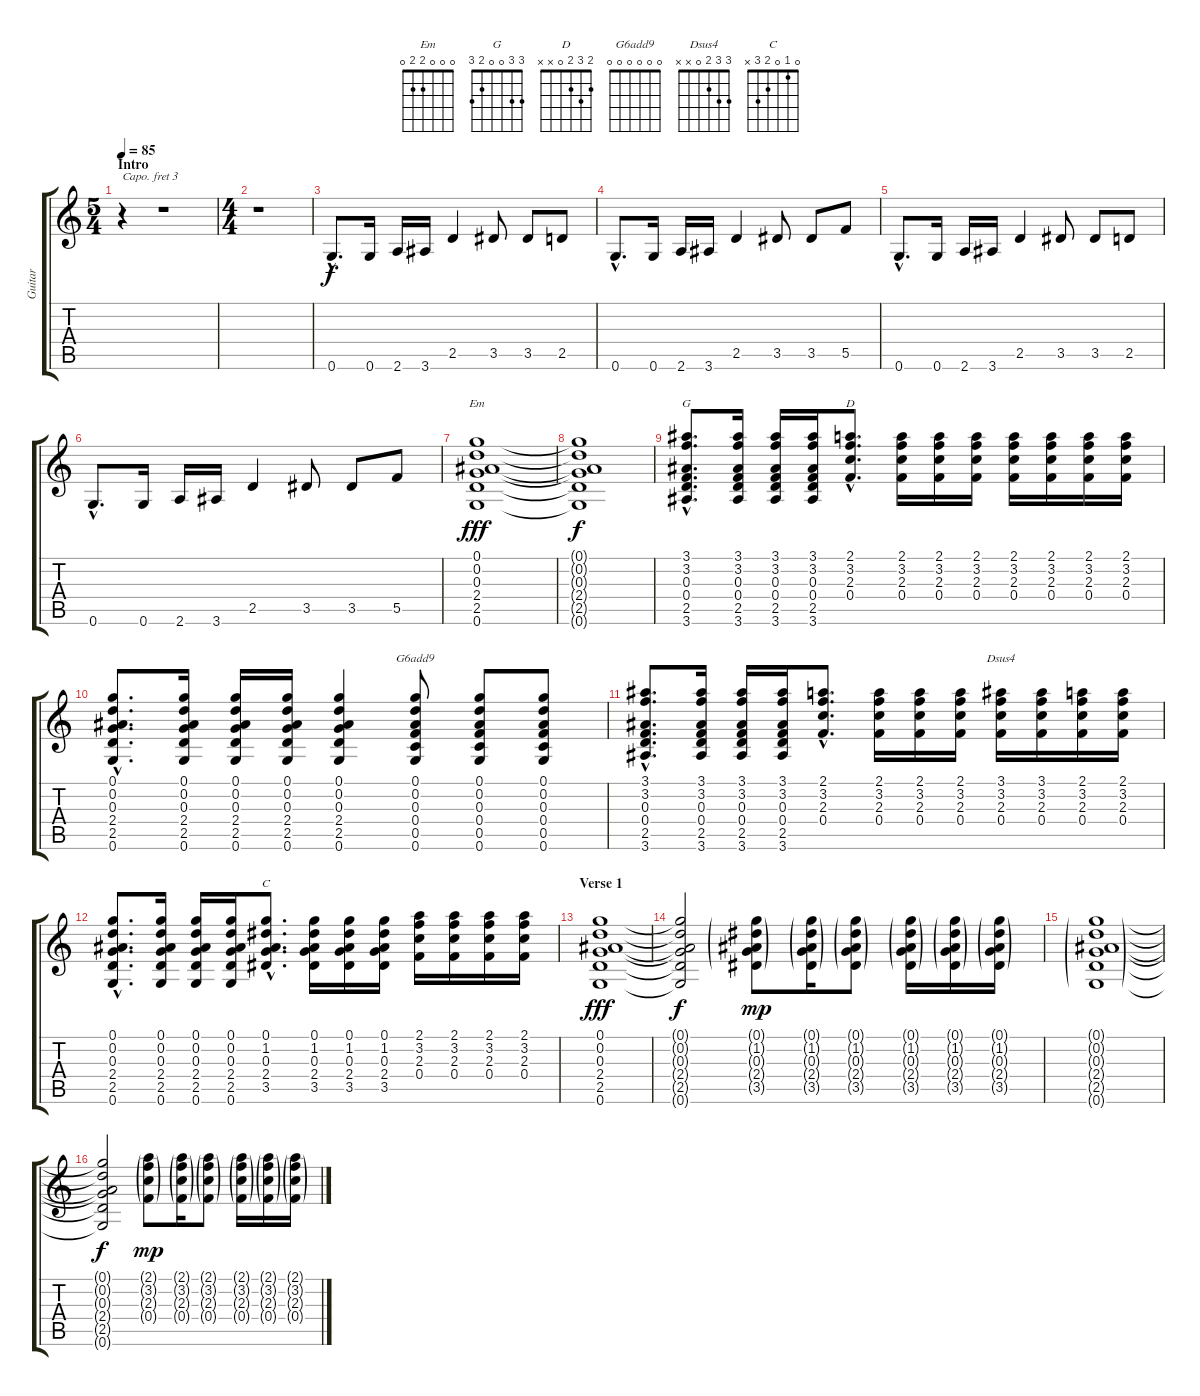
\track ("Guitar" "Guitar") {instrument electricguitarclean}
\staff {score tabs}
\capo 3
\tuning (E4 B3 G3 D3 A2 E2) {hide}
\chord ("Em" 0 0 0 2 2 0)
\chord ("G" 3 3 0 0 2 3)
\chord ("D" 2 3 2 0 x x)
\chord ("G6add9" 0 0 0 0 0 0)
\chord ("Dsus4" 3 3 2 0 x x)
\chord ("C" 0 1 0 2 3 x)
\ts (5 4)
\section ("" "Intro")
\tempo 85
\clef g2
\ks c
r.4{dy f instrument electricguitarclean} r.1 |
\ts (4 4)
r.1 |
0.6{hac}.8{d} 0.6.16 2.6.16 3.6.16 2.5.4 3.5.8 3.5.8 2.5.8 |
0.6{hac}.8{d} 0.6.16 2.6.16 3.6.16 2.5.4 3.5.8 3.5.8 5.5.8 |
0.6{hac}.8{d} 0.6.16 2.6.16 3.6.16 2.5.4 3.5.8 3.5.8 2.5.8 |
0.6{hac}.8{d} 0.6.16 2.6.16 3.6.16 2.5.4 3.5.8 3.5.8 5.5.8 |
(0.1 0.2 0.3 2.4 2.5 0.6).1{ch "Em" dy fff} |
(0.1{t} 0.2{t} 0.3{t} 2.4{t} 2.5{t} 0.6{t}).1{dy f} |
(3.1{hac} 3.2{hac} 0.3{hac} 0.4{hac} 2.5{hac} 3.6{hac}).8{d ch "G"} (3.1 3.2 0.3 0.4 2.5 3.6).16 (3.1 3.2 0.3 0.4 2.5 3.6).16 (3.1 3.2 0.3 0.4 2.5 3.6).16 (2.1{hac} 3.2{hac} 2.3{hac} 0.4{hac}).8{d ch "D"} (2.1 3.2 2.3 0.4).16 (2.1 3.2 2.3 0.4).16 (2.1 3.2 2.3 0.4).16 (2.1 3.2 2.3 0.4).16 (2.1 3.2 2.3 0.4).16 (2.1 3.2 2.3 0.4).16 (2.1 3.2 2.3 0.4).16 |
(0.1{hac} 0.2{hac} 0.3{hac} 2.4{hac} 2.5{hac} 0.6{hac}).8{d} (0.1 0.2 0.3 2.4 2.5 0.6).16 (0.1 0.2 0.3 2.4 2.5 0.6).16 (0.1 0.2 0.3 2.4 2.5 0.6).16 (0.1 0.2 0.3 2.4 2.5 0.6).4 (0.1 0.2 0.3 0.4 0.5 0.6).8{ch "G6add9"} (0.1 0.2 0.3 0.4 0.5 0.6).8 (0.1 0.2 0.3 0.4 0.5 0.6).8 |
(3.1{hac} 3.2{hac} 0.3{hac} 0.4{hac} 2.5{hac} 3.6{hac}).8{d} (3.1 3.2 0.3 0.4 2.5 3.6).16 (3.1 3.2 0.3 0.4 2.5 3.6).16 (3.1 3.2 0.3 0.4 2.5 3.6).16 (2.1{hac} 3.2{hac} 2.3{hac} 0.4{hac}).8{d} (2.1 3.2 2.3 0.4).16 (2.1 3.2 2.3 0.4).16 (2.1 3.2 2.3 0.4).16 (3.1 3.2 2.3 0.4).16{ch "Dsus4"} (3.1 3.2 2.3 0.4).16 (2.1 3.2 2.3 0.4).16 (2.1 3.2 2.3 0.4).16 |
(0.1{hac} 0.2{hac} 0.3{hac} 2.4{hac} 2.5{hac} 0.6{hac}).8{d} (0.1 0.2 0.3 2.4 2.5 0.6).16 (0.1 0.2 0.3 2.4 2.5 0.6).16 (0.1 0.2 0.3 2.4 2.5 0.6).16 (0.1{hac} 1.2{hac} 0.3{hac} 2.4{hac} 3.5{hac}).8{d ch "C"} (0.1 1.2 0.3 2.4 3.5).16 (0.1 1.2 0.3 2.4 3.5).16 (0.1 1.2 0.3 2.4 3.5).16 (2.1 3.2 2.3 0.4).16 (2.1 3.2 2.3 0.4).16 (2.1 3.2 2.3 0.4).16 (2.1 3.2 2.3 0.4).16 |
\section ("" "Verse 1")
(0.1 0.2 0.3 2.4 2.5 0.6).1{dy fff} |
(0.1{t} 0.2{t} 0.3{t} 2.4{t} 2.5{t} 0.6{t}).2{dy f} (0.1{g} 1.2{g} 0.3{g} 2.4{g} 3.5{g}).8{dy mp} (0.1{g} 1.2{g} 0.3{g} 2.4{g} 3.5{g}).16 (0.1{g} 1.2{g} 0.3{g} 2.4{g} 3.5{g}).8 (0.1{g} 1.2{g} 0.3{g} 2.4{g} 3.5{g}).16 (0.1{g} 1.2{g} 0.3{g} 2.4{g} 3.5{g}).16 (0.1{g} 1.2{g} 0.3{g} 2.4{g} 3.5{g}).16 |
(0.1{g} 0.2{g} 0.3{g} 2.4{g} 2.5{g} 0.6{g}).1 |
(0.1{t} 0.2{t} 0.3{t} 2.4{t} 2.5{t} 0.6{t}).2{dy f} (2.1{g} 3.2{g} 2.3{g} 0.4{g}).8{dy mp} (2.1{g} 3.2{g} 2.3{g} 0.4{g}).16 (2.1{g} 3.2{g} 2.3{g} 0.4{g}).8 (2.1{g} 3.2{g} 2.3{g} 0.4{g}).16 (2.1{g} 3.2{g} 2.3{g} 0.4{g}).16 (2.1{g} 3.2{g} 2.3{g} 0.4{g}).16
